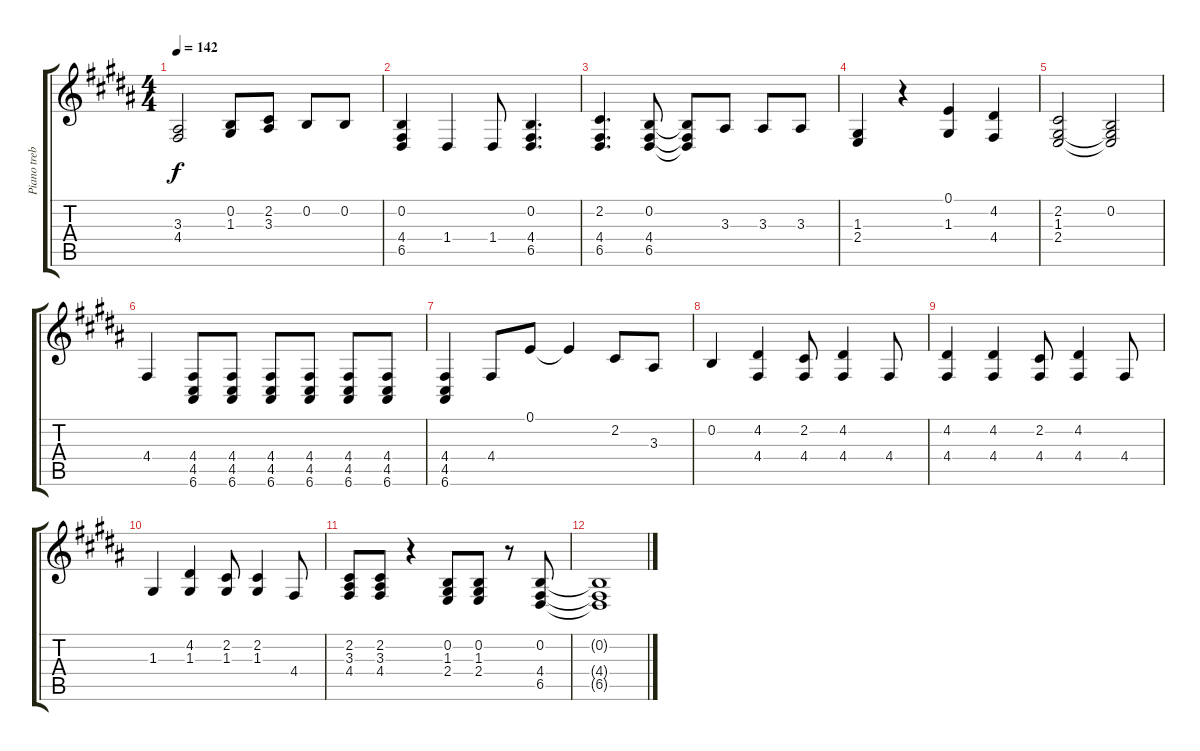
\track ("Piano treble clef" "Piano treb") {instrument brightacousticpiano}
\staff {score tabs}
\tuning (E4 B3 G3 D3 A2 E2) {hide}
\ts (4 4)
\tempo 142
\clef g2
\ks b
(3.3 4.4).2{dy f} (0.2 1.3).8 (2.2 3.3).8 0.2.8 0.2.8 |
(0.2 4.4 6.5).4 1.4.4 1.4.8 (0.2 4.4 6.5).4{d} |
(2.2 4.4 6.5).4{d} (0.2 4.4 6.5).8 (0.2{t} 4.4{t} 6.5{t}).8 3.3.8 3.3.8 3.3.8 |
(1.3 2.4).4 r.4 (0.1 1.3).4 (4.2 4.4).4 |
(2.2 1.3 2.4).2 (0.2 1.3{t} 2.4{t}).2 |
4.4.4 (4.4 4.5 6.6).8 (4.4 4.5 6.6).8 (4.4 4.5 6.6).8 (4.4 4.5 6.6).8 (4.4 4.5 6.6).8 (4.4 4.5 6.6).8 |
(4.4 4.5 6.6).4 4.4.8 0.1.8 0.1{t}.4 2.2.8 3.3.8 |
0.2.4 (4.2 4.4).4 (2.2 4.4).8 (4.2 4.4).4 4.4.8 |
(4.2 4.4).4 (4.2 4.4).4 (2.2 4.4).8 (4.2 4.4).4 4.4.8 |
1.3.4 (4.2 1.3).4 (2.2 1.3).8 (2.2 1.3).4 4.4.8 |
(2.2 3.3 4.4).8 (2.2 3.3 4.4).8 r.4 (0.2 1.3 2.4).8 (0.2 1.3 2.4).8 r.8 (0.2 4.4 6.5).8 |
(0.2{t} 4.4{t} 6.5{t}).1
